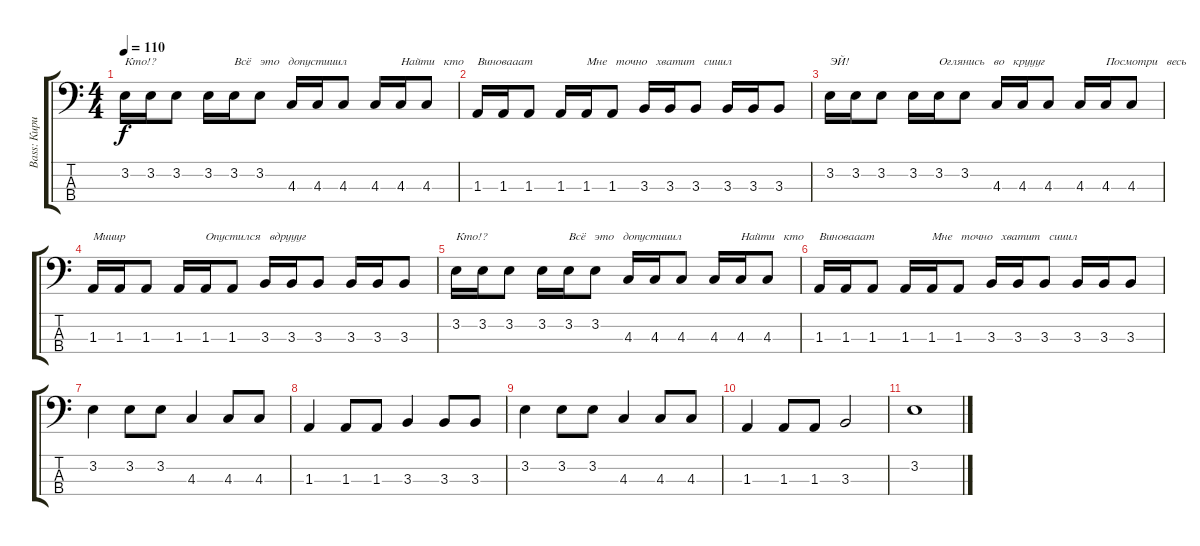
\track ("Bass: Кирилл" "Bass: Кири") {instrument electricbasspick}
\staff {score tabs}
\tuning (Gb2 Db2 Ab1 Eb1) {hide}
\ts (4 4)
\tempo 110
\clef f4
\ks c
3.2.16{txt "Кто!?" dy f} 3.2.16 3.2.8 3.2.16 3.2.16{txt "Всё   это   допустииил"} 3.2.8 4.3.16 4.3.16 4.3.8 4.3.16 4.3.16{txt "Найти   кто"} 4.3.8 |
1.3.16{txt "Виновааат"} 1.3.16 1.3.8 1.3.16 1.3.16{txt "Мне   точно   хватит   сииил"} 1.3.8 3.3.16 3.3.16 3.3.8 3.3.16 3.3.16 3.3.8 |
3.2.16{txt "ЭЙ!"} 3.2.16 3.2.8 3.2.16 3.2.16{txt "Оглянись   во   круууг"} 3.2.8 4.3.16 4.3.16 4.3.8 4.3.16 4.3.16{txt "Посмотри   весь"} 4.3.8 |
1.3.16{txt "Мииир"} 1.3.16 1.3.8 1.3.16 1.3.16{txt "Опустился   вдруууг"} 1.3.8 3.3.16 3.3.16 3.3.8 3.3.16 3.3.16 3.3.8 |
3.2.16{txt "Кто!?"} 3.2.16 3.2.8 3.2.16 3.2.16{txt "Всё   это   допустииил"} 3.2.8 4.3.16 4.3.16 4.3.8 4.3.16 4.3.16{txt "Найти   кто"} 4.3.8 |
1.3.16{txt "Виновааат"} 1.3.16 1.3.8 1.3.16 1.3.16{txt "Мне   точно   хватит   сииил"} 1.3.8 3.3.16 3.3.16 3.3.8 3.3.16 3.3.16 3.3.8 |
3.2.4 3.2.8 3.2.8 4.3.4 4.3.8 4.3.8 |
1.3.4 1.3.8 1.3.8 3.3.4 3.3.8 3.3.8 |
3.2.4 3.2.8 3.2.8 4.3.4 4.3.8 4.3.8 |
1.3.4 1.3.8 1.3.8 3.3.2 |
3.2.1
